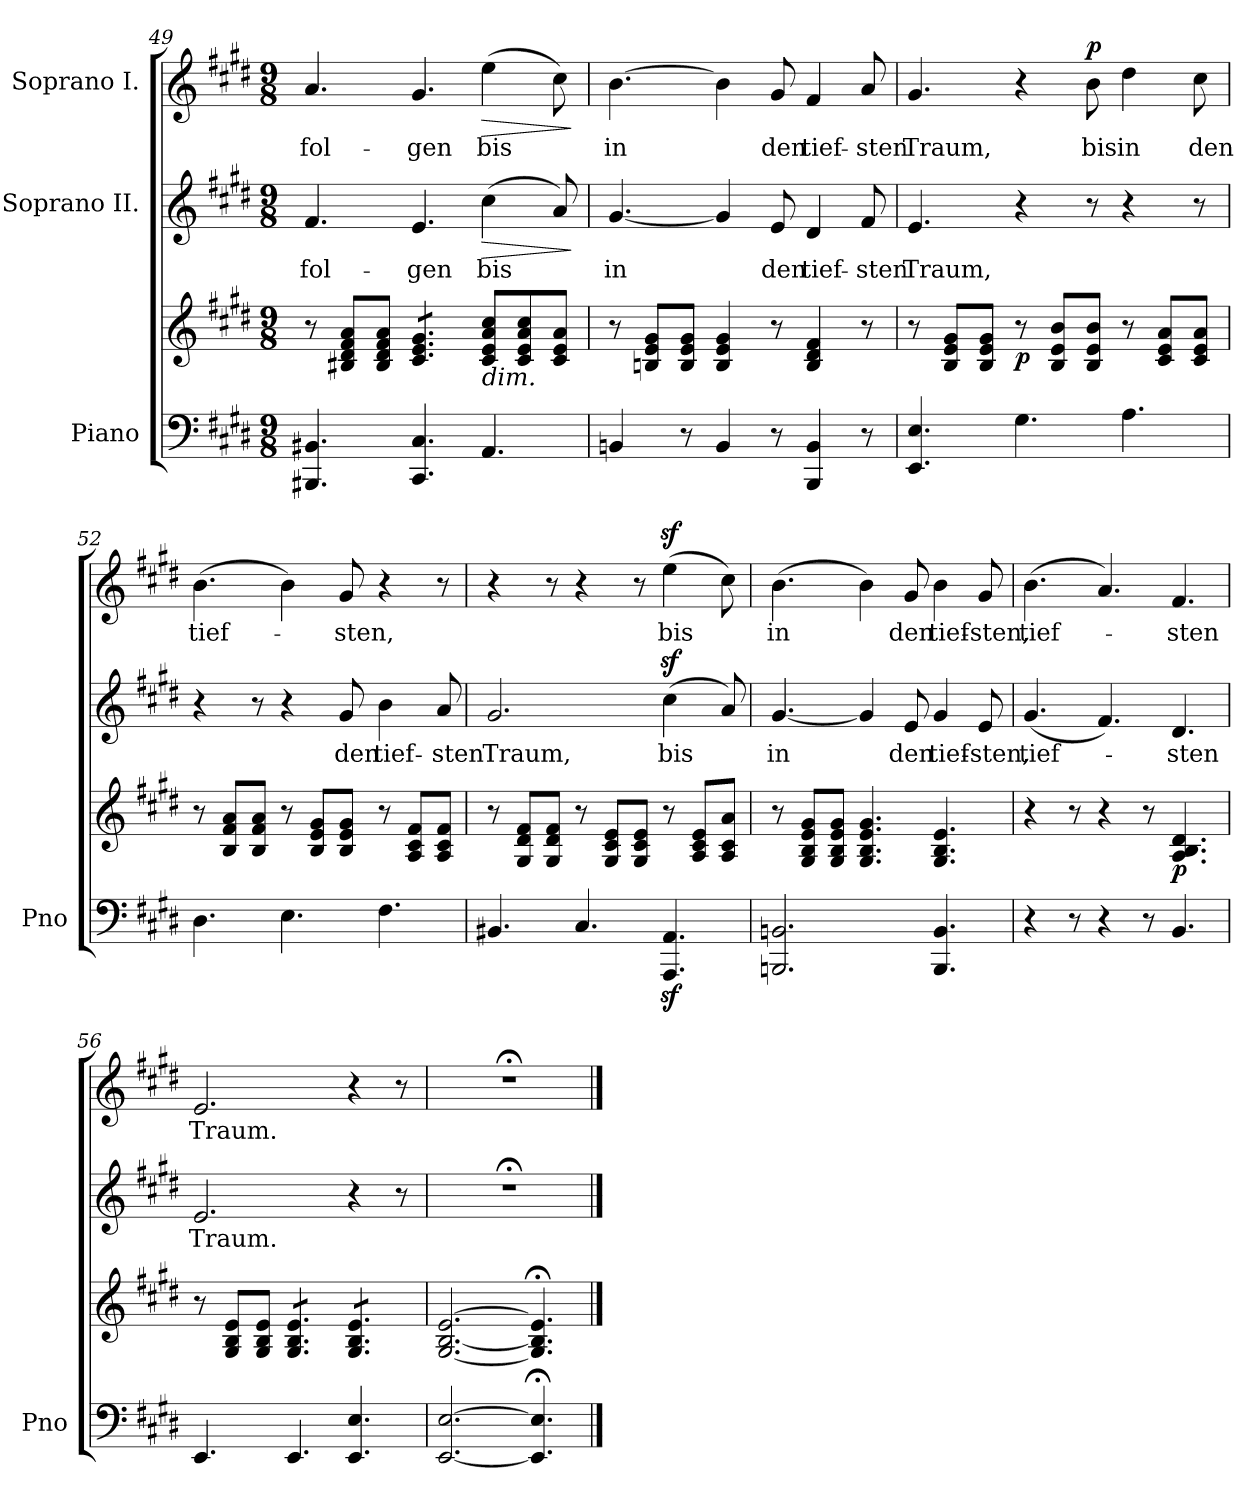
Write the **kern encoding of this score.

**kern	**kern	**dynam	**kern	**text	**dynam	**kern	**text	**dynam
*part3	*part3	*part3	*part2	*part2	*part2	*part1	*part1	*part1
*staff4	*staff3	*staff3/4	*staff2	*staff2	*staff2	*staff1	*staff1	*staff1
*I"Piano	*	*	*I"Soprano II.	*	*	*I"Soprano I.	*	*
*I'Pno	*	*	*	*	*	*	*	*
*clefF4	*clefG2	*	*clefG2	*	*	*clefG2	*	*
*k[f#c#g#d#]	*k[f#c#g#d#]	*	*k[f#c#g#d#]	*	*	*k[f#c#g#d#]	*	*
*M9/8	*M9/8	*	*M9/8	*	*	*M9/8	*	*
=49	=49	=49	=49	=49	=49	=49	=49	=49
!	!	!	!	!LO:LY:b	!	!	!LO:LY:b	!
4.BBB#X/ 4.BB#X/	8r	.	4.f#/	-fol-	.	4.a/	-fol-	.
.	8B#X/ 8d#/ 8f#/ 8a/L	.	.	.	.	.	.	.
.	8B#/ 8d#/ 8f#/ 8a/J	.	.	.	.	.	.	.
!	!	!	!	!LO:LY:b	!	!	!LO:LY:b	!
*	*tremolo	*	*	*	*	*	*	*
4.CC#/ 4.C#/	8c#/ 8e/ 8g#/L	.	4.e/	-gen	.	4.g#/	-gen	.
.	8c#/ 8e/ 8g#/	.	.	.	.	.	.	.
.	8c#/ 8e/ 8g#/J	.	.	.	.	.	.	.
*	*Xtremolo	*	*	*	*	*	*	*
!	!LO:TX:b:i:t=dim.	!	!	!	!	!	!	!
!	!	!	!	!LO:LY:b	!LO:HP:b	!	!LO:LY:b	!LO:HP:b
4.AA/	8c#/ 8e/ 8a/ 8cc#/L	.	(4cc#\	bis	>	(4ee\	bis	>
.	8c#/ 8e/ 8a/ 8cc#/	.	.	.	.	.	.	.
.	8c#/ 8e/ 8a/J	.	8a/)	.	.	8cc#\)	.	.
.	.	.	.	.	]	.	.	]
!!LO:LB:g=z
=50	=50	=50	=50	=50	=50	=50	=50	=50
!	!	!	!	!LO:LY:b	!	!	!LO:LY:b	!
4BBn/	8r	.	[4.g#/	in	.	[4.b\	in	.
.	8Bn/ 8e/ 8g#/L	.	.	.	.	.	.	.
8r	8B/ 8e/ 8g#/J	.	.	.	.	.	.	.
4BB/	4B/ 4e/ 4g#/	.	4g#/]	.	.	4b\]	.	.
!	!	!	!	!LO:LY:b	!	!	!LO:LY:b	!
8r	8r	.	8e/	den	.	8g#/	den	.
!	!	!	!	!LO:LY:b	!	!	!LO:LY:b	!
4BBB/ 4BB/	4B/ 4d#/ 4f#/	.	4d#/	tief-	.	4f#/	tief-	.
!	!	!	!	!LO:LY:b	!	!	!LO:LY:b	!
8r	8r	.	8f#/	-sten	.	8a/	-sten	.
=51	=51	=51	=51	=51	=51	=51	=51	=51
!	!	!	!	!LO:LY:b	!	!	!LO:LY:b	!
4.EE/ 4.E/	8r	.	4.e/	Traum,	.	4.g#/	Traum,	.
.	8B/ 8e/ 8g#/L	.	.	.	.	.	.	.
.	8B/ 8e/ 8g#/J	.	.	.	.	.	.	.
!	!	!LO:DY:b	!	!	!	!	!	!
4.G#\	8r	p	4r	.	.	4r	.	.
.	8B/ 8e/ 8b/L	.	.	.	.	.	.	.
!	!	!	!	!	!	!	!LO:LY:b	!LO:DY:a
.	8B/ 8e/ 8b/J	.	8r	.	.	8b\	bis	p
!	!	!	!	!	!	!	!LO:LY:b	!
4.A\	8r	.	4r	.	.	4dd#\	in	.
.	8c#/ 8e/ 8a/L	.	.	.	.	.	.	.
!	!	!	!	!	!	!	!LO:LY:b	!
.	8c#/ 8e/ 8a/J	.	8r	.	.	8cc#\	den	.
=52	=52	=52	=52	=52	=52	=52	=52	=52
!	!	!	!	!	!	!	!LO:LY:b	!
4.D#\	8r	.	4r	.	.	(4.b\	tief-	.
.	8B/ 8f#/ 8a/L	.	.	.	.	.	.	.
.	8B/ 8f#/ 8a/J	.	8r	.	.	.	.	.
4.E\	8r	.	4r	.	.	4b\)	.	.
.	8B/ 8e/ 8g#/L	.	.	.	.	.	.	.
!	!	!	!	!LO:LY:b	!LO:DY:a	!	!LO:LY:b	!
!	!	!	!	!	!LO:DY:n=1:a	!	!	!
!	!	!	!	!	!LO:DY:n=2:a	!	!	!
.	8B/ 8e/ 8g#/J	.	8g#/	den	other-dynamics p other-dynamics	8g#/	-sten,	.
!	!	!	!	!LO:LY:b	!	!	!	!
4.F#\	8r	.	4b\	tief-	.	4r	.	.
.	8A/ 8c#/ 8f#/L	.	.	.	.	.	.	.
!	!	!	!	!LO:LY:b	!	!	!	!
.	8A/ 8c#/ 8f#/J	.	8a/	-sten	.	8r	.	.
!!LO:LB:g=z
=53	=53	=53	=53	=53	=53	=53	=53	=53
!	!	!	!	!LO:LY:b	!	!	!	!
4.BB#X/	8r	.	2.g#/	Traum,	.	4r	.	.
.	8G#/ 8d#/ 8f#/L	.	.	.	.	.	.	.
.	8G#/ 8d#/ 8f#/J	.	.	.	.	8r	.	.
4.C#/	8r	.	.	.	.	4r	.	.
.	8G#/ 8c#/ 8e/L	.	.	.	.	.	.	.
.	8G#/ 8c#/ 8e/J	.	.	.	.	8r	.	.
!	!	!	!	!LO:LY:b	!	!	!LO:LY:b	!
4.AAA/z> 4.AA/z>	8r	.	(4cc#z>\	bis	.	(4eez>\	bis	.
.	8A/ 8c#/ 8e/L	.	.	.	.	.	.	.
.	8A/ 8c#/ 8a/J	.	8a/)	.	.	8cc#\)	.	.
=54	=54	=54	=54	=54	=54	=54	=54	=54
!	!	!	!	!LO:LY:b	!	!	!LO:LY:b	!
2.BBBn/ 2.BBn/	8r	.	[4.g#/	in	.	(4.b\	in	.
.	8G#/ 8B/ 8e/ 8g#/L	.	.	.	.	.	.	.
.	8G#/ 8B/ 8e/ 8g#/J	.	.	.	.	.	.	.
.	4.G#/ 4.B/ 4.e/ 4.g#/	.	4g#/]	.	.	4b\)	.	.
!	!	!	!	!LO:LY:b	!	!	!LO:LY:b	!
.	.	.	8e/	den	.	8g#/	den	.
!	!	!	!	!LO:LY:b	!	!	!LO:LY:b	!
4.BBB/ 4.BB/	4.G#/ 4.B/ 4.e/	.	4g#/	tief-	.	4b\	tief-	.
!	!	!	!	!LO:LY:b	!	!	!LO:LY:b	!
.	.	.	8e/	-sten,	.	8g#/	-sten,	.
=55	=55	=55	=55	=55	=55	=55	=55	=55
!	!	!	!	!LO:LY:b	!	!	!LO:LY:b	!
4r	4r	.	(4.g#/	tief-	.	(4.b\	-tief-	.
8r	8r	.	.	.	.	.	.	.
4r	4r	.	4.f#/)	.	.	4.a/)	.	.
8r	8r	.	.	.	.	.	.	.
!	!	!LO:DY:b	!	!LO:LY:b	!	!	!LO:LY:b	!
4.BB/	4.A/ 4.B/ 4.d#/	p	4.d#/	-sten	.	4.f#/	-sten	.
=56	=56	=56	=56	=56	=56	=56	=56	=56
!	!	!	!	!LO:LY:b	!	!	!LO:LY:b	!
4.EE/	8r	.	2.e/	Traum.	.	2.e/	Traum.	.
.	8G#/ 8B/ 8e/L	.	.	.	.	.	.	.
.	8G#/ 8B/ 8e/J	.	.	.	.	.	.	.
*	*tremolo	*	*	*	*	*	*	*
4.EE/	8G#/ 8B/ 8e/L	.	.	.	.	.	.	.
.	8G#/ 8B/ 8e/	.	.	.	.	.	.	.
.	8G#/ 8B/ 8e/J	.	.	.	.	.	.	.
4.EE/ 4.E/	8G#/ 8B/ 8e/L	.	4r	.	.	4r	.	.
.	8G#/ 8B/ 8e/	.	.	.	.	.	.	.
.	8G#/ 8B/ 8e/J	.	8r	.	.	8r	.	.
*	*Xtremolo	*	*	*	*	*	*	*
=57	=57	=57	=57	=57	=57	=57	=57	=57
[2.EE/ [2.E/	[2.G#/ [2.B/ [2.e/	.	8%9r;<	.	.	8%9r;<	.	.
4.EE/]; 4.E/];	4.G#/];< 4.B/];< 4.e/];<	.	.	.	.	.	.	.
==	==	==	==	==	==	==	==	==
*-	*-	*-	*-	*-	*-	*-	*-	*-
